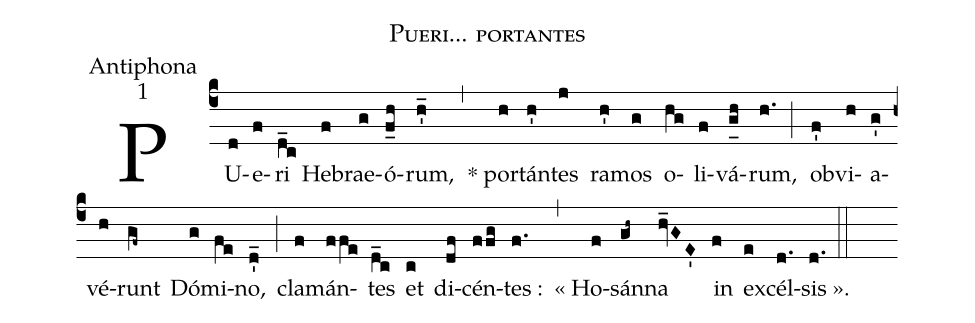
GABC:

name:Pueri... portantes;
office-part:Antiphona;
mode:1;
%%
(c4) PU(d)e(f)ri(d_c) He(f)brae(g)ó(f_h)rum,(h'_) (,) * por(h)tán(h')tes(j) ra(h')mos(g) o(hg)li(f)vá(g_[uh:l]h)rum,(h.) (;) ob(f')vi(h)a(g')vé(h)runt(gf~) Dó(g)mi(fe)no,(d'_) (;) cla(f)mán(ffe)tes(d_c) et(c) di(df)cén(ffg)tes :(f.) (,) « Ho(f)sán(gh~)na(hv_GE') in(f) ex(e)cél(d.)sis ».(d.) (::)
